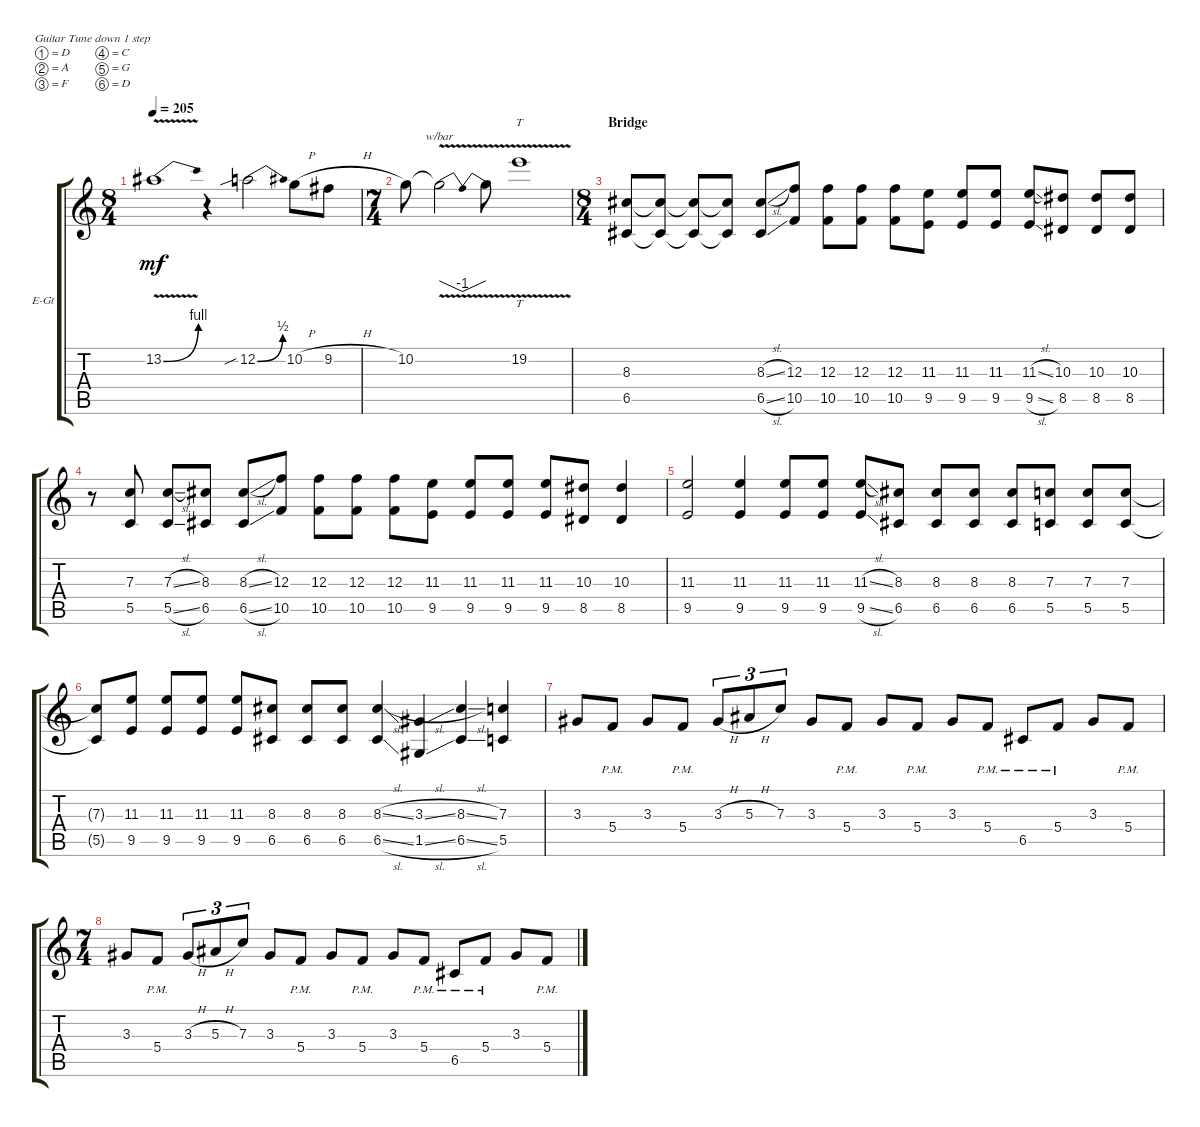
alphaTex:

\defaultSystemsLayout 4
\bracketExtendMode groupsimilarinstruments
\firstSystemTrackNameOrientation horizontal
\otherSystemsTrackNameOrientation horizontal
\track ("Mathieu Pascal" "E-Gt") {instrument distortionguitar}
\staff {score tabs}
\tuning (D4 A3 F3 C3 G2 D2)
\ts (8 4)
\tempo 205
\clef g2
\ks c
13.2{be (bend 7.199999999999999 0 30.599999999999998 4) v}.1{dy mf} r.4 12.2{be (bend 7.8 0 20.4 2) sib}.2 10.2{h}.8 9.2{h}.8 |
\ts (7 4)
10.2.8 10.2{v t}.2{tbe (dip default 0 0 1.7999999999999998 -4 2.4 -4 6.6 0)} 10.2{v t}.8 19.2{v}.1{tt} |
\ts (8 4)
\section ("" "Bridge")
(6.5 8.3).8 (6.5{t} 8.3{t}).8 (6.5{t} 8.3{t}).8 (6.5{t} 8.3{t}).8 (6.5{sl} 8.3{sl}).8 (10.5 12.3).8 (10.5 12.3).8 (10.5 12.3).8 (10.5 12.3).8 (9.5 11.3).8 (9.5 11.3).8 (9.5 11.3).8 (9.5{sl} 11.3{sl}).8 (8.5 10.3).8 (8.5 10.3).8 (8.5 10.3).8 |
r.8 (5.5 7.3).8 (5.5{sl} 7.3{sl}).8 (6.5 8.3).8 (6.5{sl} 8.3{sl}).8 (10.5 12.3).8 (10.5 12.3).8 (10.5 12.3).8 (10.5 12.3).8 (9.5 11.3).8 (9.5 11.3).8 (9.5 11.3).8 (9.5 11.3).8 (8.5 10.3).8 (8.5 10.3).4 |
(9.5 11.3).2 (9.5 11.3).4 (9.5 11.3).8 (9.5 11.3).8 (9.5{sl} 11.3{sl}).8 (6.5 8.3).8 (6.5 8.3).8 (6.5 8.3).8 (6.5 8.3).8 (5.5 7.3).8 (5.5 7.3).8 (5.5 7.3).8 |
(5.5{t} 7.3{t}).8 (9.5 11.3).8 (9.5 11.3).8 (9.5 11.3).8 (9.5 11.3).8 (6.5 8.3).8 (6.5 8.3).8 (6.5 8.3).8 (6.5{sl} 8.3{sl}).4 (1.5{sl} 3.3{sl}).4 (6.5{sl} 8.3{sl}).4 (5.5 7.3).4 |
3.3.8 5.4{pm}.8 3.3.8 5.4{pm}.8 3.3{h}.8{tu (3 2)} 5.3{h}.8{tu (3 2)} 7.3.8{tu (3 2)} 3.3.8 5.4{pm}.8 3.3.8 5.4{pm}.8 3.3.8 5.4{pm}.8 6.5{pm}.8 5.4{pm}.8 3.3.8 5.4{pm}.8 |
\ts (7 4)
3.3.8 5.4{pm}.8 3.3{h}.8{tu (3 2)} 5.3{h}.8{tu (3 2)} 7.3.8{tu (3 2)} 3.3.8 5.4{pm}.8 3.3.8 5.4{pm}.8 3.3.8 5.4{pm}.8 6.5{pm}.8 5.4{pm}.8 3.3.8 5.4{pm}.8
